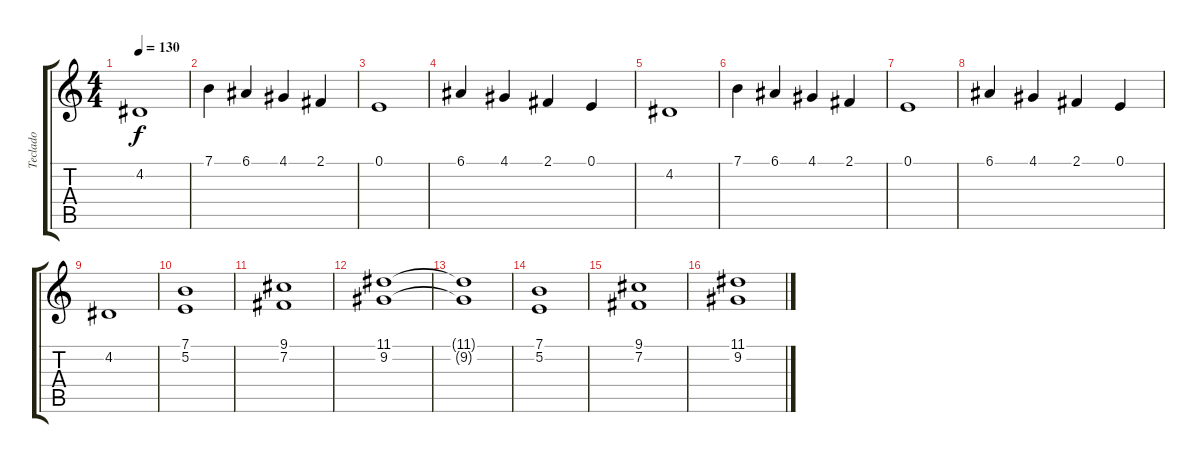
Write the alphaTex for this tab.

\track ("Teclado" "Teclado") {solo instrument stringensemble1}
\staff {score tabs}
\tuning (E4 B3 G3 D3 A2 E2) {hide}
\ts (4 4)
\tempo 130
\clef g2
\ks c
4.2.1{dy f} |
7.1.4 6.1.4 4.1.4 2.1.4 |
0.1.1 |
6.1.4 4.1.4 2.1.4 0.1.4 |
4.2.1 |
7.1.4 6.1.4 4.1.4 2.1.4 |
0.1.1 |
6.1.4 4.1.4 2.1.4 0.1.4 |
4.2.1 |
(7.1 5.2).1{volume 8} |
(9.1 7.2).1 |
(11.1 9.2).1 |
(11.1{t} 9.2{t}).1 |
(7.1 5.2).1 |
(9.1 7.2).1 |
(11.1 9.2).1
